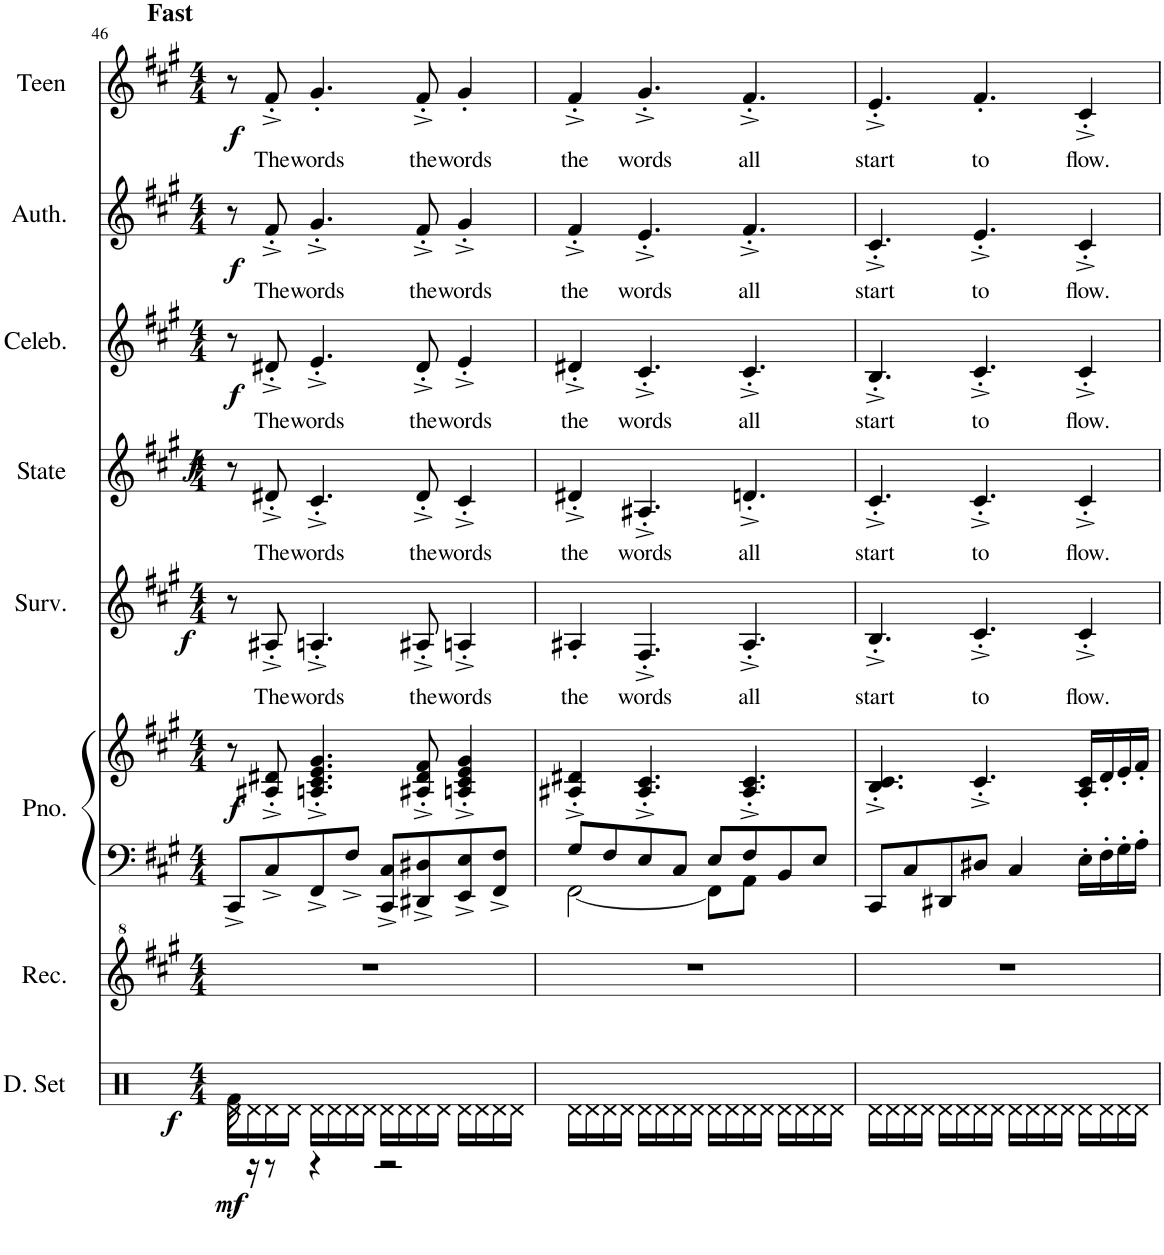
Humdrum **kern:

**kern	**dynam	**kern	**kern	**kern	**dynam	**kern	**text	**dynam	**kern	**text	**dynam	**kern	**text	**dynam	**kern	**text	**dynam	**kern	**text	**dynam
*part8	*part8	*part7	*part6	*part6	*part6	*part5	*part5	*part5	*part4	*part4	*part4	*part3	*part3	*part3	*part2	*part2	*part2	*part1	*part1	*part1
*staff9	*staff9	*staff8	*staff7	*staff6	*staff6/7	*staff5	*staff5	*staff5	*staff4	*staff4	*staff4	*staff3	*staff3	*staff3	*staff2	*staff2	*staff2	*staff1	*staff1	*staff1
*I"Drumset	*	*I"Recorder	*I"Piano	*	*	*I"Survivor Thea	*	*	*I"State Artist	*	*	*I"Celebrity Thea	*	*	*I"Author Thea	*	*	*I"Teen Thea	*	*
*I'D. Set	*	*I'Rec.	*I'Pno.	*	*	*I'Surv.	*	*	*I'State	*	*	*I'Celeb.	*	*	*I'Auth.	*	*	*I'Teen	*	*
!!LO:PB:g=z
*clefX	*	*clefG^2	*clefF4	*clefG2	*	*clefG2	*	*	*clefG2	*	*	*clefG2	*	*	*clefG2	*	*	*clefG2	*	*
*	*	*	*	*	*	*	*	*	*ITrd1c2	*	*	*	*	*	*	*	*	*	*	*
*k[f#]	*	*k[f#c#g#]	*k[f#c#g#]	*k[f#c#g#]	*	*k[f#c#g#]	*	*	*k[f#c#g#]	*	*	*k[f#c#g#]	*	*	*k[f#c#g#]	*	*	*k[f#c#g#]	*	*
*M4/4	*	*M4/4	*M4/4	*M4/4	*	*M4/4	*	*	*M4/4	*	*	*M4/4	*	*	*M4/4	*	*	*M4/4	*	*
=46	=46	=46	=46	=46	=46	=46	=46	=46	=46	=46	=46	=46	=46	=46	=46	=46	=46	=46	=46	=46
*^	*	*	*	*	*	*	*	*	*	*	*	*	*	*	*	*	*	*	*	*
!	!	!	!	!	!	!	!	!	!	!	!	!	!	!	!	!	!	!	!LO:TX:a:B:t=Fast	!	!
!	!	!LO:DY:b	!	!	!	!	!	!	!	!	!	!	!	!	!	!	!	!	!	!	!
!	!	!LO:DY:n=1:b	!	!	!	!LO:DY:b	!	!	!	!	!	!	!	!	!LO:DY:b	!	!	!LO:DY:b	!	!	!LO:DY:b
16Rd\LL	16Rf\	mf f	1r	8CC#^/L	8r	f	8r	.	.	8r	.	.	8r	.	f	8r	.	f	8r	.	f
16Rd\	16r	.	.	.	.	.	.	.	.	.	.	.	.	.	.	.	.	.	.	.	.
!	!	!	!	!	!	!	!	!LO:LY:b	!LO:DY:b	!	!LO:LY:b	!LO:DY:b	!	!LO:LY:b	!	!	!LO:LY:b	!	!	!LO:LY:b	!
16Rd\	8r	.	.	8C#^/	8A#X/'^ 8d#X/'^	.	8A#X'^/	The	f	8d#X'^/	The	f	8d#X'^/	The	.	8f#'^/	The	.	8f#'^/	The	.
16Rd\JJ	.	.	.	.	.	.	.	.	.	.	.	.	.	.	.	.	.	.	.	.	.
!	!	!	!	!	!	!	!	!LO:LY:b	!	!	!LO:LY:b	!	!	!LO:LY:b	!	!	!LO:LY:b	!	!	!LO:LY:b	!
16Rd\LL	4r	.	.	8FF#^/	4.An/'^ 4.c#/'^ 4.e/'^ 4.g#/'^	.	4.An'^/	words	.	4.c#'^/	words	.	4.e'^/	words	.	4.g#'^/	words	.	4.g#'/	words	.
16Rd\	.	.	.	.	.	.	.	.	.	.	.	.	.	.	.	.	.	.	.	.	.
16Rd\	.	.	.	8F#^/J	.	.	.	.	.	.	.	.	.	.	.	.	.	.	.	.	.
16Rd\JJ	.	.	.	.	.	.	.	.	.	.	.	.	.	.	.	.	.	.	.	.	.
16Rd\LL	2r	.	.	8CC#/^ 8C#/^L	.	.	.	.	.	.	.	.	.	.	.	.	.	.	.	.	.
16Rd\	.	.	.	.	.	.	.	.	.	.	.	.	.	.	.	.	.	.	.	.	.
!	!	!	!	!	!	!	!	!LO:LY:b	!	!	!LO:LY:b	!	!	!LO:LY:b	!	!	!LO:LY:b	!	!	!LO:LY:b	!
16Rd\	.	.	.	8DD#X/^ 8D#X/^	8A#X/'^ 8d#/'^ 8f#/'^	.	8A#X'^/	the	.	8d#'^/	the	.	8d#'^/	the	.	8f#'^/	the	.	8f#'^/	the	.
16Rd\JJ	.	.	.	.	.	.	.	.	.	.	.	.	.	.	.	.	.	.	.	.	.
!	!	!	!	!	!	!	!	!LO:LY:b	!	!	!LO:LY:b	!	!	!LO:LY:b	!	!	!LO:LY:b	!	!	!LO:LY:b	!
16Rd\LL	.	.	.	8EE/^ 8E/^	4An/'^ 4c#/'^ 4e/'^ 4g#/'^	.	4An'^/	words	.	4c#'^/	words	.	4e'^/	words	.	4g#'^/	words	.	4g#'/	words	.
16Rd\	.	.	.	.	.	.	.	.	.	.	.	.	.	.	.	.	.	.	.	.	.
16Rd\	.	.	.	8FF#/^ 8F#/^J	.	.	.	.	.	.	.	.	.	.	.	.	.	.	.	.	.
16Rd\JJ	.	.	.	.	.	.	.	.	.	.	.	.	.	.	.	.	.	.	.	.	.
*v	*v	*	*	*	*	*	*	*	*	*	*	*	*	*	*	*	*	*	*	*	*
=47	=47	=47	=47	=47	=47	=47	=47	=47	=47	=47	=47	=47	=47	=47	=47	=47	=47	=47	=47	=47
*	*	*	*^	*	*	*	*	*	*	*	*	*	*	*	*	*	*	*	*	*
!	!	!	!	!	!	!	!	!LO:LY:b	!	!	!LO:LY:b	!	!	!LO:LY:b	!	!	!LO:LY:b	!	!	!LO:LY:b	!
16Rd\LL	.	1r	8G#/L	[2FF#\	4A#X/'^ 4d#X/'^	.	4A#X'/	the	.	4d#X'^/	the	.	4d#X'^/	the	.	4f#'^/	the	.	4f#'^/	the	.
16Rd\	.	.	.	.	.	.	.	.	.	.	.	.	.	.	.	.	.	.	.	.	.
16Rd\	.	.	8F#/	.	.	.	.	.	.	.	.	.	.	.	.	.	.	.	.	.	.
16Rd\JJ	.	.	.	.	.	.	.	.	.	.	.	.	.	.	.	.	.	.	.	.	.
!	!	!	!	!	!	!	!	!LO:LY:b	!	!	!LO:LY:b	!	!	!LO:LY:b	!	!	!LO:LY:b	!	!	!LO:LY:b	!
16Rd\LL	.	.	8E/	.	4.A#/'^ 4.c#/'^	.	4.F#'^/	words	.	4.A#X'^/	words	.	4.c#'^/	words	.	4.e'^/	words	.	4.g#'^/	words	.
16Rd\	.	.	.	.	.	.	.	.	.	.	.	.	.	.	.	.	.	.	.	.	.
16Rd\	.	.	8C#/J	.	.	.	.	.	.	.	.	.	.	.	.	.	.	.	.	.	.
16Rd\JJ	.	.	.	.	.	.	.	.	.	.	.	.	.	.	.	.	.	.	.	.	.
16Rd\LL	.	.	8E/L	8FF#\L]	.	.	.	.	.	.	.	.	.	.	.	.	.	.	.	.	.
16Rd\	.	.	.	.	.	.	.	.	.	.	.	.	.	.	.	.	.	.	.	.	.
!	!	!	!	!	!	!	!	!LO:LY:b	!	!	!LO:LY:b	!	!	!LO:LY:b	!	!	!LO:LY:b	!	!	!LO:LY:b	!
16Rd\	.	.	8F#/	8AA\J	4.A#/'^ 4.c#/'^	.	4.A#'^/	all	.	4.dn'^/	all	.	4.c#'^/	all	.	4.f#'^/	all	.	4.f#'^/	all	.
16Rd\JJ	.	.	.	.	.	.	.	.	.	.	.	.	.	.	.	.	.	.	.	.	.
16Rd\LL	.	.	8BB/	4ryy	.	.	.	.	.	.	.	.	.	.	.	.	.	.	.	.	.
16Rd\	.	.	.	.	.	.	.	.	.	.	.	.	.	.	.	.	.	.	.	.	.
16Rd\	.	.	8E/J	.	.	.	.	.	.	.	.	.	.	.	.	.	.	.	.	.	.
16Rd\JJ	.	.	.	.	.	.	.	.	.	.	.	.	.	.	.	.	.	.	.	.	.
*	*	*	*v	*v	*	*	*	*	*	*	*	*	*	*	*	*	*	*	*	*	*
=48	=48	=48	=48	=48	=48	=48	=48	=48	=48	=48	=48	=48	=48	=48	=48	=48	=48	=48	=48	=48
!	!	!	!	!	!	!	!LO:LY:b	!	!	!LO:LY:b	!	!	!LO:LY:b	!	!	!LO:LY:b	!	!	!LO:LY:b	!
16Rd\LL	.	1r	8CC#/L	4.B/'^ 4.c#/'^	.	4.B'^/	start	.	4.c#'^/	start	.	4.B'^/	start	.	4.c#'^/	start	.	4.e'^/	start	.
16Rd\	.	.	.	.	.	.	.	.	.	.	.	.	.	.	.	.	.	.	.	.
16Rd\	.	.	8C#/	.	.	.	.	.	.	.	.	.	.	.	.	.	.	.	.	.
16Rd\JJ	.	.	.	.	.	.	.	.	.	.	.	.	.	.	.	.	.	.	.	.
16Rd\LL	.	.	8DD#X/	.	.	.	.	.	.	.	.	.	.	.	.	.	.	.	.	.
16Rd\	.	.	.	.	.	.	.	.	.	.	.	.	.	.	.	.	.	.	.	.
!	!	!	!	!	!	!	!LO:LY:b	!	!	!LO:LY:b	!	!	!LO:LY:b	!	!	!LO:LY:b	!	!	!LO:LY:b	!
16Rd\	.	.	8D#X/J	4.c#'^/	.	4.c#'^/	to	.	4.c#'^/	to	.	4.c#'^/	to	.	4.e'^/	to	.	4.f#'/	to	.
16Rd\JJ	.	.	.	.	.	.	.	.	.	.	.	.	.	.	.	.	.	.	.	.
16Rd\LL	.	.	4C#/	.	.	.	.	.	.	.	.	.	.	.	.	.	.	.	.	.
16Rd\	.	.	.	.	.	.	.	.	.	.	.	.	.	.	.	.	.	.	.	.
16Rd\	.	.	.	.	.	.	.	.	.	.	.	.	.	.	.	.	.	.	.	.
16Rd\JJ	.	.	.	.	.	.	.	.	.	.	.	.	.	.	.	.	.	.	.	.
!	!	!	!	!	!	!	!LO:LY:b	!	!	!LO:LY:b	!	!	!LO:LY:b	!	!	!LO:LY:b	!	!	!LO:LY:b	!
16Rd\LL	.	.	16E'\LL	16A/' 16c#/'LL	.	4c#'^/	flow.	.	4c#'^/	flow.	.	4c#'^/	flow.	.	4c#'^/	flow.	.	4c#'^/	flow.	.
16Rd\	.	.	16F#'\	16d'/	.	.	.	.	.	.	.	.	.	.	.	.	.	.	.	.
16Rd\	.	.	16G#'\	16e'/	.	.	.	.	.	.	.	.	.	.	.	.	.	.	.	.
16Rd\JJ	.	.	16A'\JJ	16f#'/JJ	.	.	.	.	.	.	.	.	.	.	.	.	.	.	.	.
=	=	=	=	=	=	=	=	=	=	=	=	=	=	=	=	=	=	=	=	=
*-	*-	*-	*-	*-	*-	*-	*-	*-	*-	*-	*-	*-	*-	*-	*-	*-	*-	*-	*-	*-
